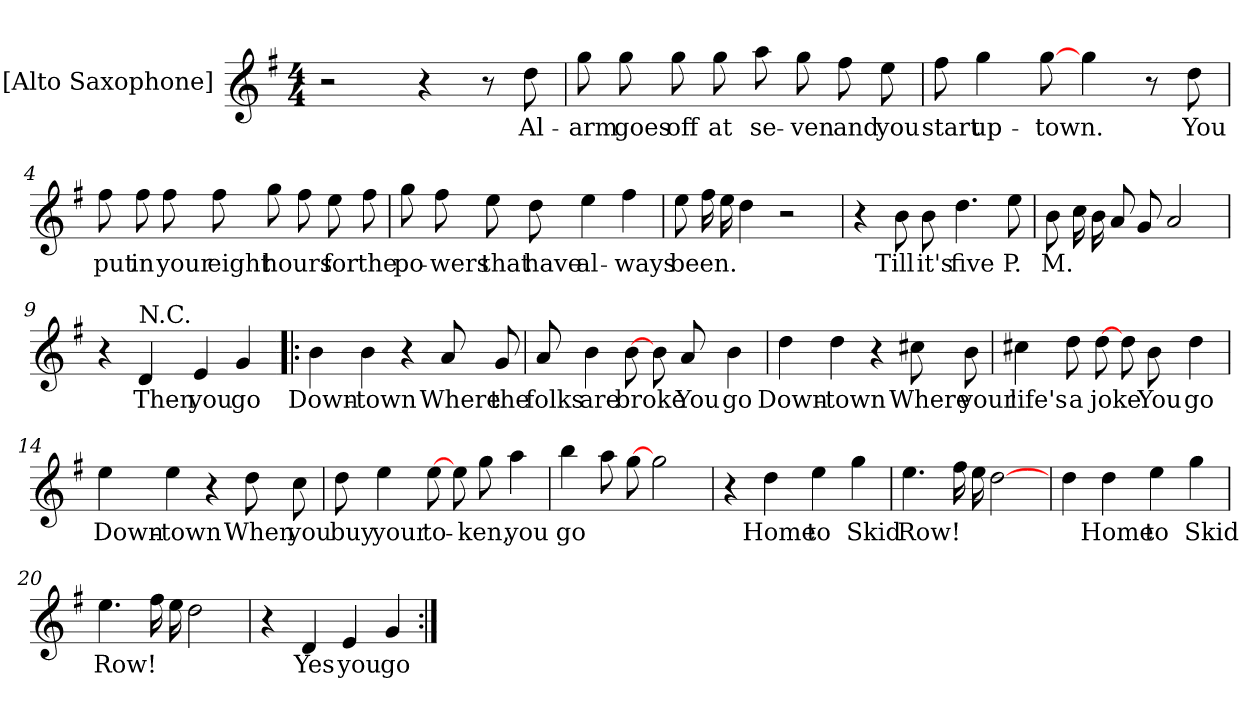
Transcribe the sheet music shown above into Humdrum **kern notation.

**kern	**text
*part1	*part1
*staff1	*staff1
*I"[Alto Saxophone]	*
*I'A Sax	*
*clefG2	*
*ITrd5c9	*
*k[b-e-]	*
*B-:	*
*M4/4	*
=1	=1
2r	.
4r	.
8r	.
8f	-Al-
=2	=2
8b-L	-arm
8b-	-goes
8b-	-off
8b-	-at
8ccL	-se-
8b-	-ven
8a	-and
8g	-you
=3	=3
8aL	-start
4b-	-up-
[8b-	-town.
4b-	.
8r	.
8f	-You
=4	=4
8aL	-put
8a	-in
8a	-your
8a	-eight
8b-L	-hours
8a	.
8g	-for
8a	-the
!!LO:LB:g=z
=5	=5
8b-L	-po-
8a	-wers
8g	-that
8f	-have
4g	-al-
4a	-ways
=6	=6
8gL	-been.
16a	.
16g	.
4f	.
2r	.
=7	=7
4r	.
8dL	-Till
8d	-it's
4.f	-five
8g	-P.
=8	=8
8dL	-M.
16e-	.
16d	.
8cL	.
8B-	.
2c	.
!!LO:LB:g=z
=9	=9
4r	.
!LO:TX:a:t=N.C.	!
4F	-Then
4G	-you
4B-	-go
=10!|:	=10!|:
4d	-Down-
4d	-town
4r	.
8cL	-Where
8B-	-the
=11	=11
8cL	-folks
4d	-are
[8d	-broke
8dL	.
8c	-You
4d	-go
=12	=12
4f	-Down-
4f	-town
4r	.
8eL	-Where
8d	-your
!!LO:LB:g=z
=13	=13
4e	-life's
8fL	-a
[8f	-joke
8fL	.
8d	-You
4f	-go
=14	=14
4g	-Down-
4g	-town
4r	.
8fL	-When
8e-	-you
=15	=15
8fL	-buy
4g	-your
[8g	-to-
8gL	.
8b-	-ken,
4cc	-you
=16	=16
4dd	-go
8ccL	.
[8b-	.
2b-	.
!!LO:LB:g=z
=17	=17
4r	.
4f	-Home
4g	-to
4b-	-Skid
=18	=18
4.g	-Row!
16a	.
16g	.
[2f	.
=19	=19
4f	.
4f	-Home
4g	-to
4b-	-Skid
=20	=20
4.g	-Row!
16a	.
16g	.
2f	.
!!LO:LB:g=z
=21	=21
4r	.
4F	-Yes
4G	-you
4B-	-go
=:|!	=:|!
*-	*-
